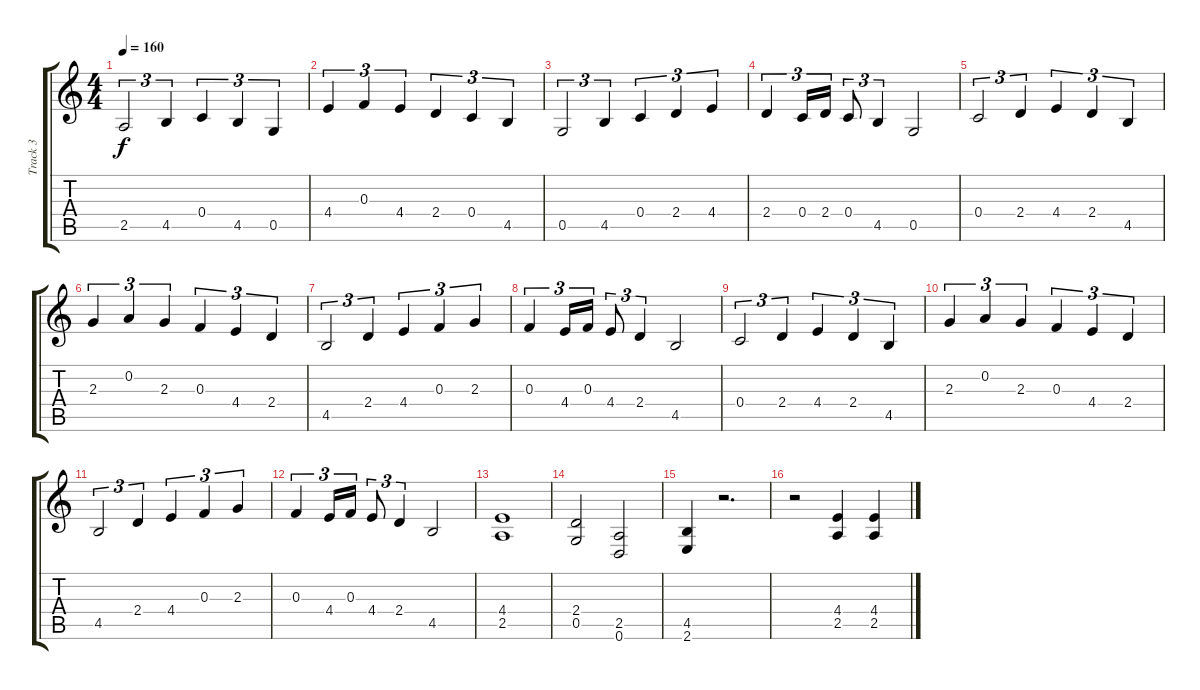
\track ("Track 3" "Track 3") {instrument distortionguitar}
\staff {score tabs}
\tuning (D4 A3 F3 C3 G2 D2) {hide}
\ts (4 4)
\tempo 160
\clef g2
\ks c
2.5.2{tu (3 2) dy f} 4.5.4{tu (3 2)} 0.4.4{tu (3 2)} 4.5.4{tu (3 2)} 0.5.4{tu (3 2)} |
4.4.4{tu (3 2)} 0.3.4{tu (3 2)} 4.4.4{tu (3 2)} 2.4.4{tu (3 2)} 0.4.4{tu (3 2)} 4.5.4{tu (3 2)} |
0.5.2{tu (3 2)} 4.5.4{tu (3 2)} 0.4.4{tu (3 2)} 2.4.4{tu (3 2)} 4.4.4{tu (3 2)} |
2.4.4{tu (3 2)} 0.4.16{tu (3 2)} 2.4.16{tu (3 2)} 0.4.8{tu (3 2)} 4.5.4{tu (3 2)} 0.5.2 |
0.4.2{tu (3 2)} 2.4.4{tu (3 2)} 4.4.4{tu (3 2)} 2.4.4{tu (3 2)} 4.5.4{tu (3 2)} |
2.3.4{tu (3 2)} 0.2.4{tu (3 2)} 2.3.4{tu (3 2)} 0.3.4{tu (3 2)} 4.4.4{tu (3 2)} 2.4.4{tu (3 2)} |
4.5.2{tu (3 2)} 2.4.4{tu (3 2)} 4.4.4{tu (3 2)} 0.3.4{tu (3 2)} 2.3.4{tu (3 2)} |
0.3.4{tu (3 2)} 4.4.16{tu (3 2)} 0.3.16{tu (3 2)} 4.4.8{tu (3 2)} 2.4.4{tu (3 2)} 4.5.2 |
0.4.2{tu (3 2)} 2.4.4{tu (3 2)} 4.4.4{tu (3 2)} 2.4.4{tu (3 2)} 4.5.4{tu (3 2)} |
2.3.4{tu (3 2)} 0.2.4{tu (3 2)} 2.3.4{tu (3 2)} 0.3.4{tu (3 2)} 4.4.4{tu (3 2)} 2.4.4{tu (3 2)} |
4.5.2{tu (3 2)} 2.4.4{tu (3 2)} 4.4.4{tu (3 2)} 0.3.4{tu (3 2)} 2.3.4{tu (3 2)} |
0.3.4{tu (3 2)} 4.4.16{tu (3 2)} 0.3.16{tu (3 2)} 4.4.8{tu (3 2)} 2.4.4{tu (3 2)} 4.5.2 |
(4.4 2.5).1 |
(2.4 0.5).2 (2.5 0.6).2 |
(4.5 2.6).4 r.2{d} |
r.2 (4.4 2.5).4 (4.4 2.5).4
